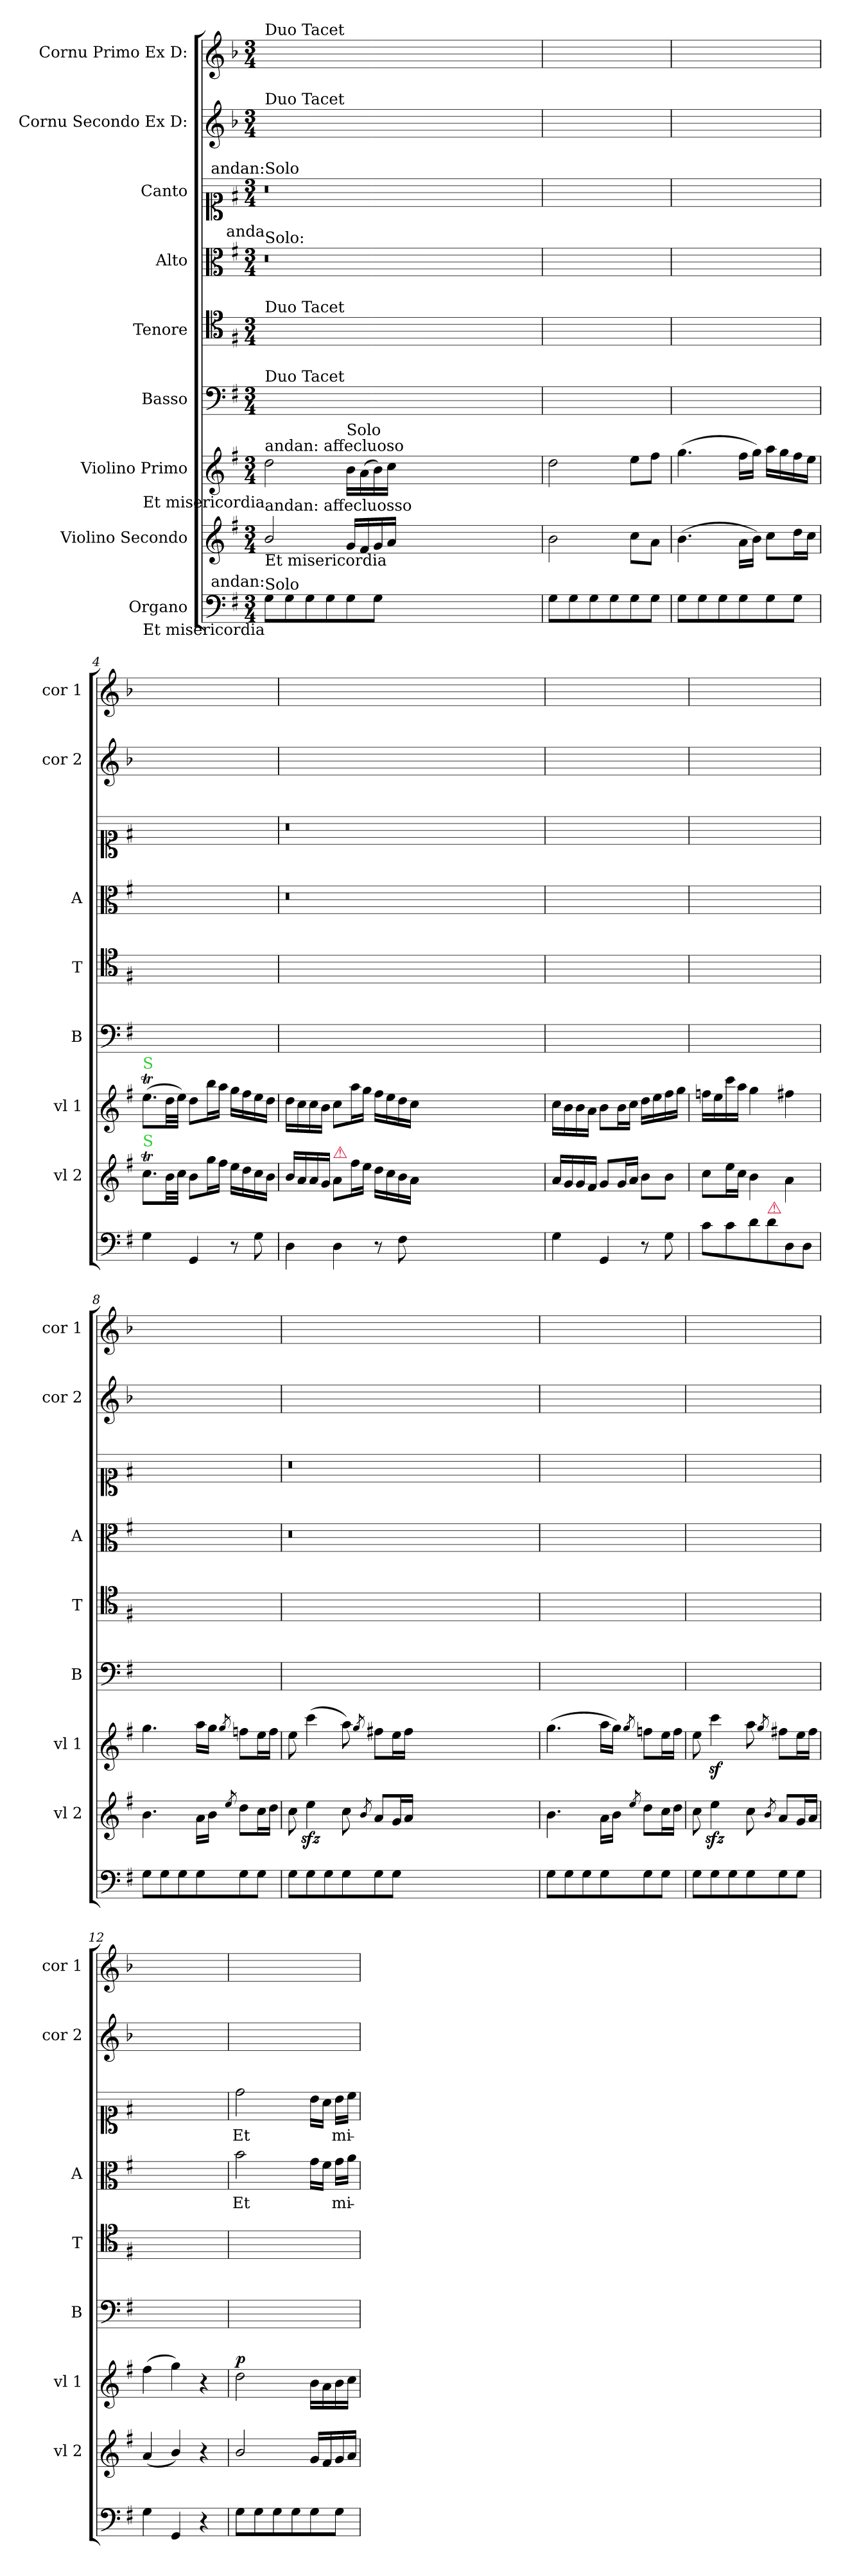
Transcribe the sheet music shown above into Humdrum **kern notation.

**kern	**dynam	**kern	**dynam	**kern	**dynam	**kern	**kern	**kern	**text	**kern	**text	**kern	**kern
*part9	*part9	*part8	*part8	*part7	*part7	*part6	*part5	*part4	*part4	*part3	*part3	*part2	*part1
*staff9	*staff9	*staff8	*staff8	*staff7	*staff7	*staff6	*staff5	*staff4	*staff4	*staff3	*staff3	*staff2	*staff1
*I"Organo	*	*I"Violino Secondo	*	*I"Violino Primo	*	*I"Basso	*I"Tenore	*I"Alto	*	*I"Canto	*	*I"Cornu Secondo Ex D:	*I"Cornu Primo Ex D:
*	*	*I'vl 2	*	*I'vl 1	*	*I'B	*I'T	*I'A	*	*	*	*I'cor 2	*I'cor 1
*clefF4	*	*clefG2	*	*clefG2	*	*clefF4	*clefC4	*clefC3	*	*clefC1	*	*clefG2	*clefG2
*	*	*	*	*	*	*	*	*	*	*	*	*ITrd-1c-2	*ITrd-1c-2
*k[f#]	*	*k[f#]	*	*k[f#]	*	*k[f#]	*k[f#]	*k[f#]	*	*k[f#]	*	*k[f#]	*k[f#]
*G:	*	*G:	*	*G:	*	*G:	*G:	*G:	*	*G:	*	*G:	*G:
*M3/4	*	*M3/4	*	*M3/4	*	*M3/4	*M3/4	*M3/4	*	*M3/4	*	*M3/4	*M3/4
=1	=1	=1	=1	=1	=1	=1	=1	=1	=1	=1	=1	=1	=1
!	!	!	!	!	!	!	!	!	!	!	!	!	!LO:TX:a:t=Duo Tacet
!	!	!	!	!	!	!	!	!	!	!	!	!LO:TX:a:t=Duo Tacet	!
!	!	!	!	!	!	!	!	!	!	!LO:TX:a:t=Solo	!	!	!
!	!	!	!	!	!	!	!	!	!	!LO:TX:a:rj:t=andan&colon;	!	!	!
!	!	!	!	!	!	!	!	!LO:TX:a:t=Solo&colon;	!	!	!	!	!
!	!	!	!	!	!	!	!	!LO:TX:a:rj:t=anda	!	!	!	!	!
!	!	!	!	!	!	!	!LO:TX:a:t=Duo Tacet	!	!	!	!	!	!
!	!	!	!	!	!	!LO:TX:a:t=Duo Tacet	!	!	!	!	!	!	!
!	!	!	!	!LO:TX:a:t=andan&colon; affecluoso	!	!	!	!	!	!	!	!	!
!	!	!	!	!LO:TX:b:rj:t=Et misericordia	!	!	!	!	!	!	!	!	!
!	!	!LO:TX:a:t=andan&colon; affecluosso	!	!	!	!	!	!	!	!	!	!	!
!	!	!LO:TX:b:t=Et misericordia	!	!	!	!	!	!	!	!	!	!	!
!LO:TX:a:t=Solo	!	!	!	!	!	!	!	!	!	!	!	!	!
!LO:TX:a:rj:t=andan&colon;	!	!	!	!	!	!	!	!	!	!	!	!	!
!LO:TX:b:rj:t=Et misericordia	!	!	!	!	!	!	!	!	!	!	!	!	!
8G\L	.	2b/	.	2dd\	.	2.ryy	2.ryy	0.r	.	0.r	.	2.ryy	2.ryy
8G\	.	.	.	.	.	.	.	.	.	.	.	.	.
8G\	.	.	.	.	.	.	.	.	.	.	.	.	.
8G\	.	.	.	.	.	.	.	.	.	.	.	.	.
!	!	!	!	!LO:TX:a:t=Solo	!	!	!	!	!	!	!	!	!
8G\	.	16g/LL	.	16b\LL	.	.	.	.	.	.	.	.	.
.	.	16f#/	.	(16a\	.	.	.	.	.	.	.	.	.
8G\J	.	16g/	.	16b\)	.	.	.	.	.	.	.	.	.
.	.	16a/JJ	.	16cc\JJ	.	.	.	.	.	.	.	.	.
0ryy	.	0ryy	.	0ryy	.	0ryy	0ryy	.	.	.	.	0ryy	0ryy
4ryy	.	4ryy	.	4ryy	.	4ryy	4ryy	.	.	.	.	4ryy	4ryy
=2	=2	=2	=2	=2	=2	=2	=2	=2	=2	=2	=2	=2	=2
8G\L	.	2b\	.	2dd\	.	2.ryy	2.ryy	2.ryy	.	2.ryy	.	2.ryy	2.ryy
8G\	.	.	.	.	.	.	.	.	.	.	.	.	.
8G\	.	.	.	.	.	.	.	.	.	.	.	.	.
8G\	.	.	.	.	.	.	.	.	.	.	.	.	.
8G\	.	8cc\L	.	8ee\L	.	.	.	.	.	.	.	.	.
8G\J	.	8a\J	.	8ff#\J	.	.	.	.	.	.	.	.	.
=3	=3	=3	=3	=3	=3	=3	=3	=3	=3	=3	=3	=3	=3
8G\L	.	(4.b\	.	(4.gg\	.	2.ryy	2.ryy	2.ryy	.	2.ryy	.	2.ryy	2.ryy
8G\	.	.	.	.	.	.	.	.	.	.	.	.	.
8G\	.	.	.	.	.	.	.	.	.	.	.	.	.
8G\	.	16a\LL	.	16ff#\LL	.	.	.	.	.	.	.	.	.
.	.	16b\JJ)	.	16gg\JJ)	.	.	.	.	.	.	.	.	.
8G\	.	8cc\L	.	16aa\LL	.	.	.	.	.	.	.	.	.
.	.	.	.	16gg\	.	.	.	.	.	.	.	.	.
8G\J	.	16dd\L	.	16ff#\	.	.	.	.	.	.	.	.	.
.	.	16cc\JJ	.	16ee\JJ	.	.	.	.	.	.	.	.	.
=4	=4	=4	=4	=4	=4	=4	=4	=4	=4	=4	=4	=4	=4
!	!	!	!	!LO:TX:a:color=limegreen:t=S	!	!	!	!	!	!	!	!	!
!	!	!LO:TX:a:color=limegreen:t=S	!	!	!	!	!	!	!	!	!	!	!
4G\	.	8.ccT\L	.	(8.eeT\L	.	2.ryy	2.ryy	2.ryy	.	2.ryy	.	2.ryy	2.ryy
.	.	32b\LL	.	32dd\LL	.	.	.	.	.	.	.	.	.
.	.	32cc\JJJ	.	32ee\JJJ)	.	.	.	.	.	.	.	.	.
4GG/	.	8b\L	.	8dd\L	.	.	.	.	.	.	.	.	.
.	.	16gg\L	.	16bb\L	.	.	.	.	.	.	.	.	.
.	.	16ff#\JJ	.	16aa\JJ	.	.	.	.	.	.	.	.	.
8r	.	16ee\LL	.	16gg\LL	.	.	.	.	.	.	.	.	.
.	.	16dd\	.	16ff#\	.	.	.	.	.	.	.	.	.
8G\	.	16cc\	.	16ee\	.	.	.	.	.	.	.	.	.
.	.	16b\JJ	.	16dd\JJ	.	.	.	.	.	.	.	.	.
=5	=5	=5	=5	=5	=5	=5	=5	=5	=5	=5	=5	=5	=5
4D\	.	16b/LL	.	16dd\LL	.	2.ryy	2.ryy	0.r	.	0.r	.	2.ryy	2.ryy
.	.	16a/	.	16cc\	.	.	.	.	.	.	.	.	.
.	.	16a/	.	16cc\	.	.	.	.	.	.	.	.	.
.	.	16g/JJ	.	16b\JJ	.	.	.	.	.	.	.	.	.
!	!	!LO:TX:a:color=crimson:t=⚠	!	!	!	!	!	!	!	!	!	!	!
4D\	.	8a/L	.	8cc\L	.	.	.	.	.	.	.	.	.
.	.	16ff#\L	.	16aa\L	.	.	.	.	.	.	.	.	.
.	.	16ee\JJ	.	16gg\JJ	.	.	.	.	.	.	.	.	.
8r	.	16dd\LL	.	16ff#\LL	.	.	.	.	.	.	.	.	.
.	.	16cc\	.	16ee\	.	.	.	.	.	.	.	.	.
8F#\	.	16b\	.	16dd\	.	.	.	.	.	.	.	.	.
.	.	16a\JJ	.	16cc\JJ	.	.	.	.	.	.	.	.	.
0ryy	.	0ryy	.	0ryy	.	0ryy	0ryy	.	.	.	.	0ryy	0ryy
4ryy	.	4ryy	.	4ryy	.	4ryy	4ryy	.	.	.	.	4ryy	4ryy
=6	=6	=6	=6	=6	=6	=6	=6	=6	=6	=6	=6	=6	=6
4G\	.	16a/LL	.	16cc\LL	.	2.ryy	2.ryy	2.ryy	.	2.ryy	.	2.ryy	2.ryy
.	.	16g/	.	16b\	.	.	.	.	.	.	.	.	.
.	.	16g/	.	16b\	.	.	.	.	.	.	.	.	.
.	.	16f#/JJ	.	16a\JJ	.	.	.	.	.	.	.	.	.
4GG/	.	8g/L	.	8b\L	.	.	.	.	.	.	.	.	.
.	.	16g/L	.	16b\L	.	.	.	.	.	.	.	.	.
.	.	16a/JJ	.	16cc\JJ	.	.	.	.	.	.	.	.	.
8r	.	8b\L	.	16dd\LL	.	.	.	.	.	.	.	.	.
.	.	.	.	16ee\	.	.	.	.	.	.	.	.	.
8G\	.	8b\J	.	16ff#\	.	.	.	.	.	.	.	.	.
.	.	.	.	16gg\JJ	.	.	.	.	.	.	.	.	.
=7	=7	=7	=7	=7	=7	=7	=7	=7	=7	=7	=7	=7	=7
8c\L	.	8cc\L	.	16ffn\LL	.	2.ryy	2.ryy	2.ryy	.	2.ryy	.	2.ryy	2.ryy
.	.	.	.	16ee\	.	.	.	.	.	.	.	.	.
8c\	.	16ee\L	.	16ccc\	.	.	.	.	.	.	.	.	.
.	.	16cc\JJ	.	16aa\JJ	.	.	.	.	.	.	.	.	.
8d\	.	4b\	.	4gg\	.	.	.	.	.	.	.	.	.
!LO:TX:a:color=crimson:t=⚠	!	!	!	!	!	!	!	!	!	!	!	!	!
8d\	.	.	.	.	.	.	.	.	.	.	.	.	.
8D/	.	4a\	.	4ff#X\	.	.	.	.	.	.	.	.	.
8D/J	.	.	.	.	.	.	.	.	.	.	.	.	.
=8	=8	=8	=8	=8	=8	=8	=8	=8	=8	=8	=8	=8	=8
8G\L	.	4.b\	.	4.gg\	.	2.ryy	2.ryy	2.ryy	.	2.ryy	.	2.ryy	2.ryy
8G\	.	.	.	.	.	.	.	.	.	.	.	.	.
8G\	.	.	.	.	.	.	.	.	.	.	.	.	.
8G\	.	16a\LL	.	16aa\LL	.	.	.	.	.	.	.	.	.
.	.	16b\JJ	.	16gg\JJ	.	.	.	.	.	.	.	.	.
.	.	8qee/	.	8qgg/	.	.	.	.	.	.	.	.	.
8G\	.	8dd\L	.	8ffn\L	.	.	.	.	.	.	.	.	.
8G\J	.	16cc\L	.	16ee\L	.	.	.	.	.	.	.	.	.
.	.	16dd\JJ	.	16ff\JJ	.	.	.	.	.	.	.	.	.
=9	=9	=9	=9	=9	=9	=9	=9	=9	=9	=9	=9	=9	=9
8G\L	.	8cc\	.	8ee\	.	2.ryy	2.ryy	0.r	.	0.r	.	2.ryy	2.ryy
!	!	!	!	!	!LO:DY:b	!	!	!	!	!	!	!	!
8G\	.	4eezz\	.	(4ccc\	sf&colon;	.	.	.	.	.	.	.	.
8G\	.	.	.	.	.	.	.	.	.	.	.	.	.
8G\	.	8cc\	.	8aa\)	.	.	.	.	.	.	.	.	.
.	.	8qb/	.	8qgg/	.	.	.	.	.	.	.	.	.
8G\	.	8a/L	.	8ff#X\L	.	.	.	.	.	.	.	.	.
8G\J	.	16g/L	.	16ee\L	.	.	.	.	.	.	.	.	.
.	.	16a/JJ	.	16ff#\JJ	.	.	.	.	.	.	.	.	.
0ryy	.	0ryy	.	0ryy	.	0ryy	0ryy	.	.	.	.	0ryy	0ryy
4ryy	.	4ryy	.	4ryy	.	4ryy	4ryy	.	.	.	.	4ryy	4ryy
=10	=10	=10	=10	=10	=10	=10	=10	=10	=10	=10	=10	=10	=10
!	!	!	!	!	!LO:DY:b	!	!	!	!	!	!	!	!
8G\L	.	4.b\	p&colon;	(4.gg\	p&colon;	2.ryy	2.ryy	2.ryy	.	2.ryy	.	2.ryy	2.ryy
8G\	.	.	.	.	.	.	.	.	.	.	.	.	.
8G\	.	.	.	.	.	.	.	.	.	.	.	.	.
8G\	.	16a\LL	.	16aa\LL	.	.	.	.	.	.	.	.	.
.	.	16b\JJ	.	16gg\JJ)	.	.	.	.	.	.	.	.	.
.	.	8qee/	.	8qgg/	.	.	.	.	.	.	.	.	.
8G\	.	8dd\L	.	8ffn\L	.	.	.	.	.	.	.	.	.
8G\J	.	16cc\L	.	16ee\L	.	.	.	.	.	.	.	.	.
.	.	16dd\JJ	.	16ff\JJ	.	.	.	.	.	.	.	.	.
=11	=11	=11	=11	=11	=11	=11	=11	=11	=11	=11	=11	=11	=11
8G\L	.	8cc\	.	8ee\	.	2.ryy	2.ryy	2.ryy	.	2.ryy	.	2.ryy	2.ryy
8G\	.	4eezz\	.	4cccz<\	.	.	.	.	.	.	.	.	.
8G\	.	.	.	.	.	.	.	.	.	.	.	.	.
8G\	.	8cc\	.	8aa\	.	.	.	.	.	.	.	.	.
.	.	8qb/	.	8qgg/	.	.	.	.	.	.	.	.	.
8G\	.	8a/L	.	8ff#X\L	.	.	.	.	.	.	.	.	.
8G\J	.	16g/L	.	16ee\L	.	.	.	.	.	.	.	.	.
.	.	16a/JJ	.	16ff#\JJ	.	.	.	.	.	.	.	.	.
=12	=12	=12	=12	=12	=12	=12	=12	=12	=12	=12	=12	=12	=12
4G\	.	(4a/	.	(4ff#\	.	2.ryy	2.ryy	2.ryy	.	2.ryy	.	2.ryy	2.ryy
4GG/	.	4b/)	.	4gg\)	.	.	.	.	.	.	.	.	.
!	!LO:DY:a	!	!	!	!	!	!	!	!	!	!	!	!
4r	pio&colon;	4r	.	4r	.	.	.	.	.	.	.	.	.
=13	=13	=13	=13	=13	=13	=13	=13	=13	=13	=13	=13	=13	=13
!	!	!	!LO:DY:a	!	!LO:DY:a	!	!	!	!	!	!	!	!
8G\L	.	2b/	p&colon;	2dd\	p	2.ryy	2.ryy	2b\	Et	2dd\	Et	2.ryy	2.ryy
8G\	.	.	.	.	.	.	.	.	.	.	.	.	.
8G\	.	.	.	.	.	.	.	.	.	.	.	.	.
8G\	.	.	.	.	.	.	.	.	.	.	.	.	.
8G\	.	16g/LL	.	16b\LL	.	.	.	16g\LL	.	16b\LL	.	.	.
.	.	16f#/	.	16a\	.	.	.	16f#\JJ	.	16a\JJ	.	.	.
8G\J	.	16g/	.	16b\	.	.	.	16g\LL	mi-	16b\LL	mi-	.	.
.	.	16a/JJ	.	16cc\JJ	.	.	.	16a\JJ	.	16cc\JJ	.	.	.
=	=	=	=	=	=	=	=	=	=	=	=	=	=
*-	*-	*-	*-	*-	*-	*-	*-	*-	*-	*-	*-	*-	*-
